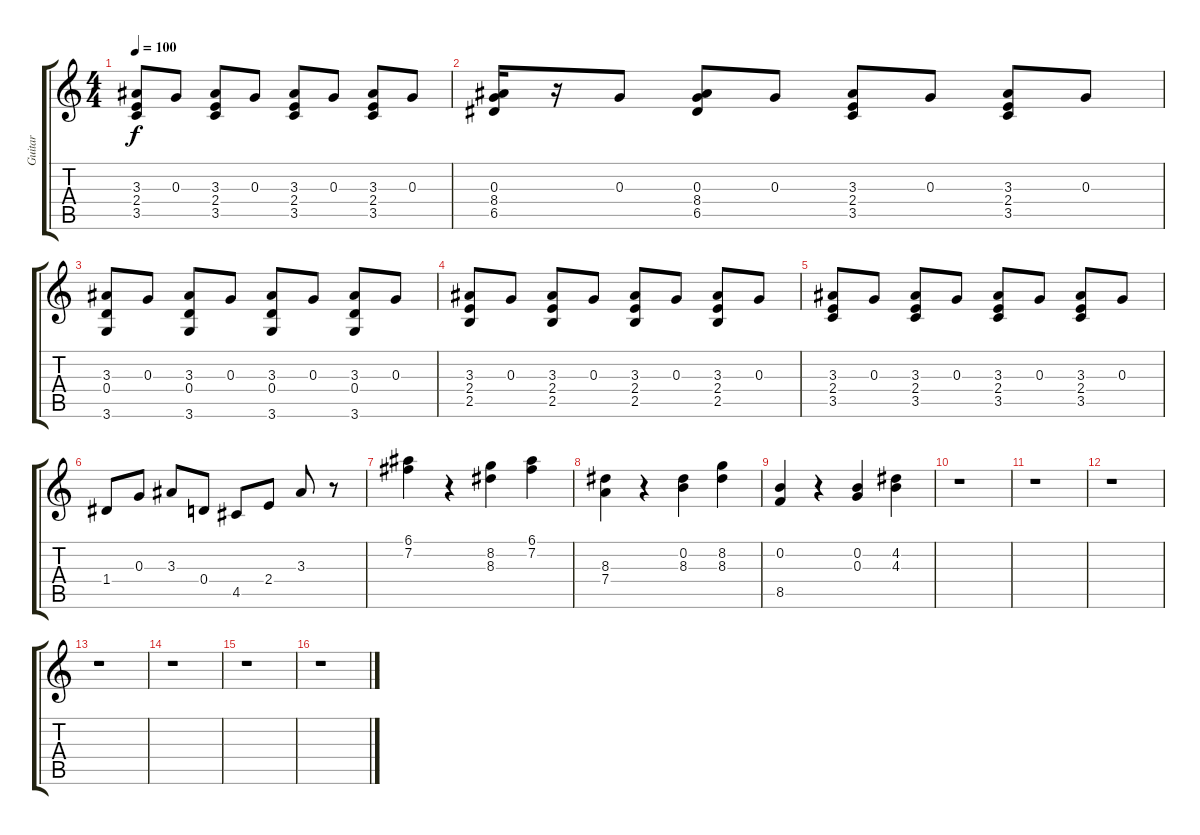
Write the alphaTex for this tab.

\track ("Guitar" "Guitar") {instrument distortionguitar}
\staff {score tabs}
\tuning (E4 B3 G3 D3 A2 E2) {hide}
\ts (4 4)
\tempo 100
\clef g2
\ks c
(3.3 2.4 3.5).8{dy f} 0.3.8 (3.3 2.4 3.5).8 0.3.8 (3.3 2.4 3.5).8 0.3.8 (3.3 2.4 3.5).8 0.3.8 |
(0.3 8.4 6.5).16 r.16 0.3.8 (0.3 8.4 6.5).8 0.3.8 (3.3 2.4 3.5).8 0.3.8 (3.3 2.4 3.5).8 0.3.8 |
(3.3 0.4 3.6).8 0.3.8 (3.3 0.4 3.6).8 0.3.8 (3.3 0.4 3.6).8 0.3.8 (3.3 0.4 3.6).8 0.3.8 |
(3.3 2.4 2.5).8 0.3.8 (3.3 2.4 2.5).8 0.3.8 (3.3 2.4 2.5).8 0.3.8 (3.3 2.4 2.5).8 0.3.8 |
(3.3 2.4 3.5).8 0.3.8 (3.3 2.4 3.5).8 0.3.8 (3.3 2.4 3.5).8 0.3.8 (3.3 2.4 3.5).8 0.3.8 |
1.4.8 0.3.8 3.3.8 0.4.8 4.5.8 2.4.8 3.3.8 r.8 |
(6.1 7.2).4 r.4 (8.2 8.3).4 (6.1 7.2).4 |
(8.3 7.4).4 r.4 (0.2 8.3).4 (8.2 8.3).4 |
(0.2 8.5).4 r.4 (0.2 0.3).4 (4.2 4.3).4 |
r.1 |
r.1 |
r.1 |
r.1 |
r.1 |
r.1 |
r.1
